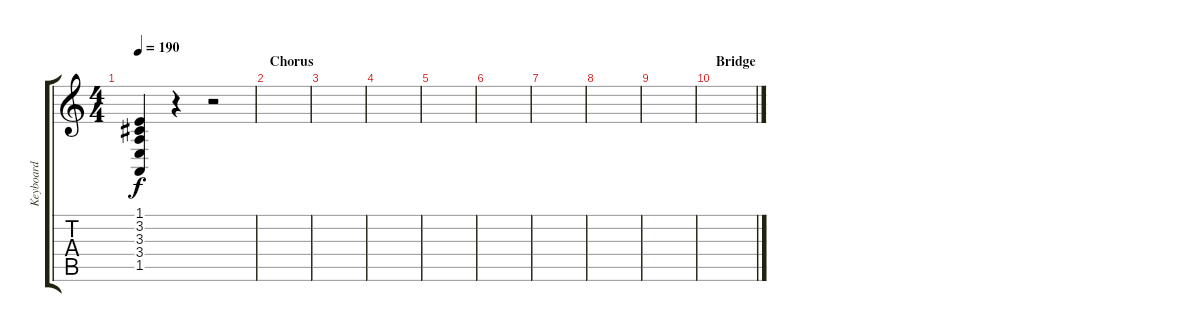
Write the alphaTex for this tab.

\track ("Keyboard" "Keyboard") {instrument choiraahs}
\staff {score tabs}
\tuning (Eb4 Bb3 Gb3 Db3 Ab2 Eb2) {hide}
\ts (4 4)
\tempo 190
\clef g2
\ks c
(1.1 3.2 3.3 3.4 1.5).4{dy f} r.4 r.2 |
\section ("" "Chorus")
|
|
|
|
|
|
|
|
\section ("" "Bridge")
